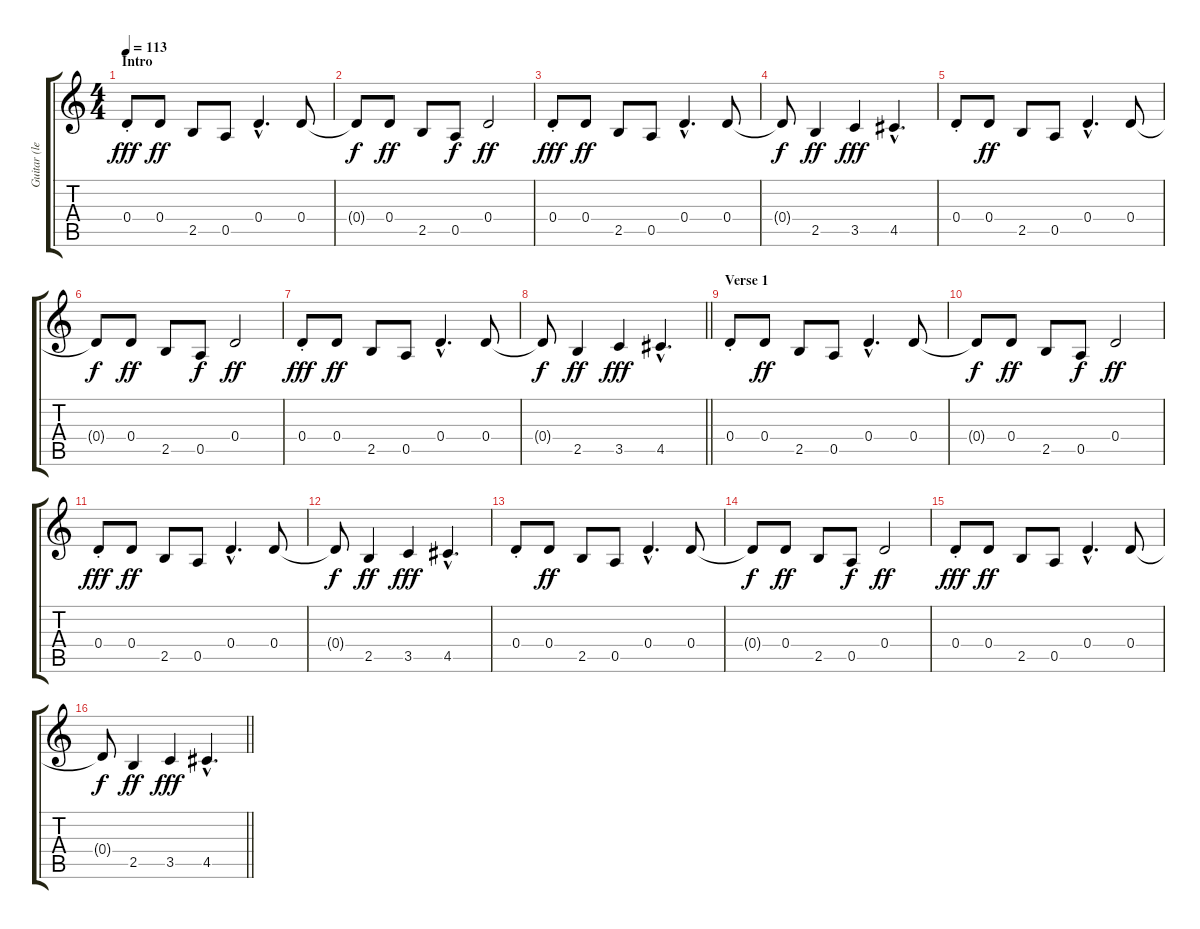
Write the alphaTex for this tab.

\track ("Guitar (lead)" "Guitar (le") {instrument electricguitarjazz}
\staff {score tabs}
\tuning (E4 B3 G3 D3 A2 E2) {hide}
\ts (4 4)
\section ("" "Intro")
\tempo 113
\clef g2
\ks c
0.4{st}.8{dy fff instrument electricguitarjazz} 0.4.8{dy ff} 2.5.8 0.5.8 0.4{hac}.4{d} 0.4.8 |
0.4{t}.8{dy f} 0.4.8{dy ff} 2.5.8 0.5.8{dy f} 0.4.2{dy ff} |
0.4{st}.8{dy fff} 0.4.8{dy ff} 2.5.8 0.5.8 0.4{hac}.4{d} 0.4.8 |
0.4{t}.8{dy f} 2.5.4{dy ff} 3.5.4{dy fff} 4.5{hac}.4{d} |
0.4{st}.8 0.4.8{dy ff} 2.5.8 0.5.8 0.4{hac}.4{d} 0.4.8 |
0.4{t}.8{dy f} 0.4.8{dy ff} 2.5.8 0.5.8{dy f} 0.4.2{dy ff} |
0.4{st}.8{dy fff} 0.4.8{dy ff} 2.5.8 0.5.8 0.4{hac}.4{d} 0.4.8 |
\barLineRight lightlight
0.4{t}.8{dy f} 2.5.4{dy ff} 3.5.4{dy fff} 4.5{hac}.4{d} |
\section ("" "Verse 1")
0.4{st}.8 0.4.8{dy ff} 2.5.8 0.5.8 0.4{hac}.4{d} 0.4.8 |
0.4{t}.8{dy f} 0.4.8{dy ff} 2.5.8 0.5.8{dy f} 0.4.2{dy ff} |
0.4{st}.8{dy fff} 0.4.8{dy ff} 2.5.8 0.5.8 0.4{hac}.4{d} 0.4.8 |
0.4{t}.8{dy f} 2.5.4{dy ff} 3.5.4{dy fff} 4.5{hac}.4{d} |
0.4{st}.8 0.4.8{dy ff} 2.5.8 0.5.8 0.4{hac}.4{d} 0.4.8 |
0.4{t}.8{dy f} 0.4.8{dy ff} 2.5.8 0.5.8{dy f} 0.4.2{dy ff} |
0.4{st}.8{dy fff} 0.4.8{dy ff} 2.5.8 0.5.8 0.4{hac}.4{d} 0.4.8 |
\barLineRight lightlight
0.4{t}.8{dy f} 2.5.4{dy ff} 3.5.4{dy fff} 4.5{hac}.4{d}
